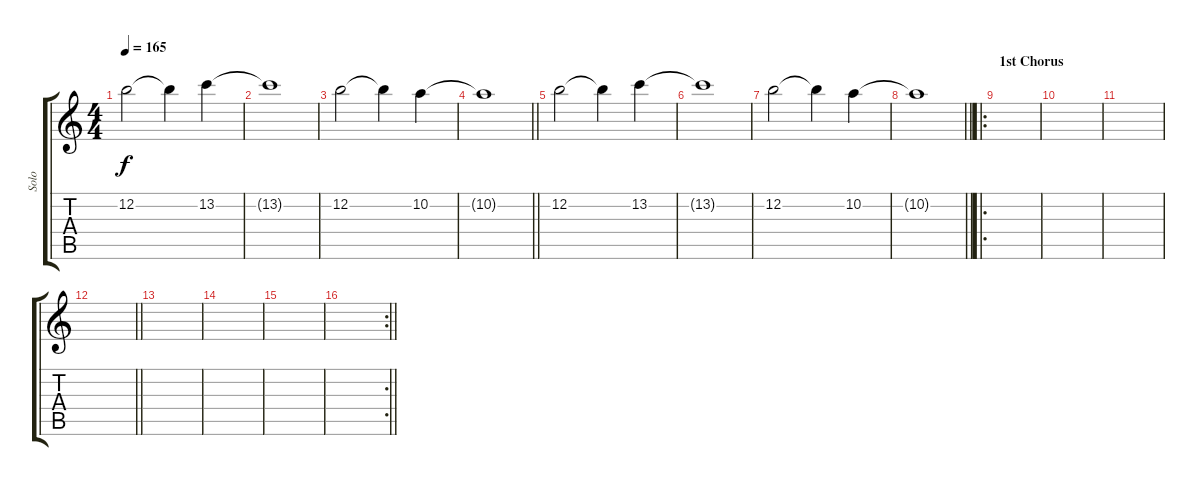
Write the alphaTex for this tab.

\track ("Solo" "Solo") {instrument distortionguitar}
\staff {score tabs}
\tuning (E4 B3 G3 D3 A2 E2) {hide}
\ts (4 4)
\tempo 165
\clef g2
\ks c
12.2.2{dy f volume 13 instrument synthbrass2} 12.2{t}.4 13.2.4 |
13.2{t}.1 |
12.2.2 12.2{t}.4 10.2.4 |
\barLineRight lightlight
10.2{t}.1 |
12.2.2 12.2{t}.4 13.2.4 |
13.2{t}.1 |
12.2.2 12.2{t}.4 10.2.4 |
\barLineRight lightlight
10.2{t}.1 |
\ro
\section ("" "1st Chorus")
|
|
|
\barLineRight lightlight
|
|
|
|
\rc 2
\barLineRight lightlight
